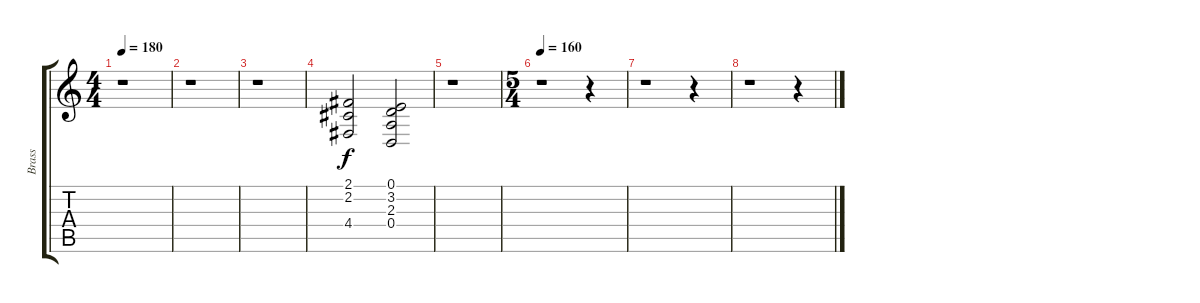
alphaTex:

\track ("Brass" "Brass") {instrument brasssection}
\staff {score tabs}
\tuning (E4 B3 G3 D3 A2 E2) {hide}
\ts (4 4)
\tempo 180
\clef g2
\ks c
r.1{dy f} |
r.1 |
r.1 |
(2.1 2.2 4.4).2 (0.1 3.2 2.3 0.4).2 |
r.1 |
\ts (5 4)
\tempo 160
r.1 r.4 |
r.1 r.4 |
r.1 r.4
